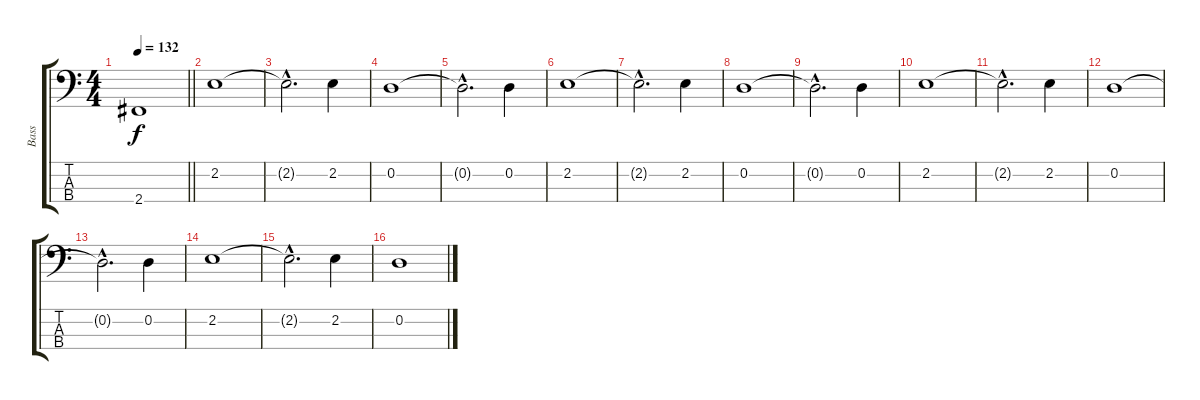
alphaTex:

\track ("Bass" "Bass") {instrument electricbassfinger}
\staff {score tabs}
\tuning (G2 D2 A1 E1) {hide}
\ts (4 4)
\tempo 132
\clef f4
\barLineRight lightlight
\ks c
2.4{t}.1{dy f} |
2.2.1 |
2.2{hac t}.2{d} 2.2.4 |
0.2.1 |
0.2{hac t}.2{d} 0.2.4 |
2.2.1 |
2.2{hac t}.2{d} 2.2.4 |
0.2.1 |
0.2{hac t}.2{d} 0.2.4 |
2.2.1 |
2.2{hac t}.2{d} 2.2.4 |
0.2.1 |
0.2{hac t}.2{d} 0.2.4 |
2.2.1 |
2.2{hac t}.2{d} 2.2.4 |
0.2.1
